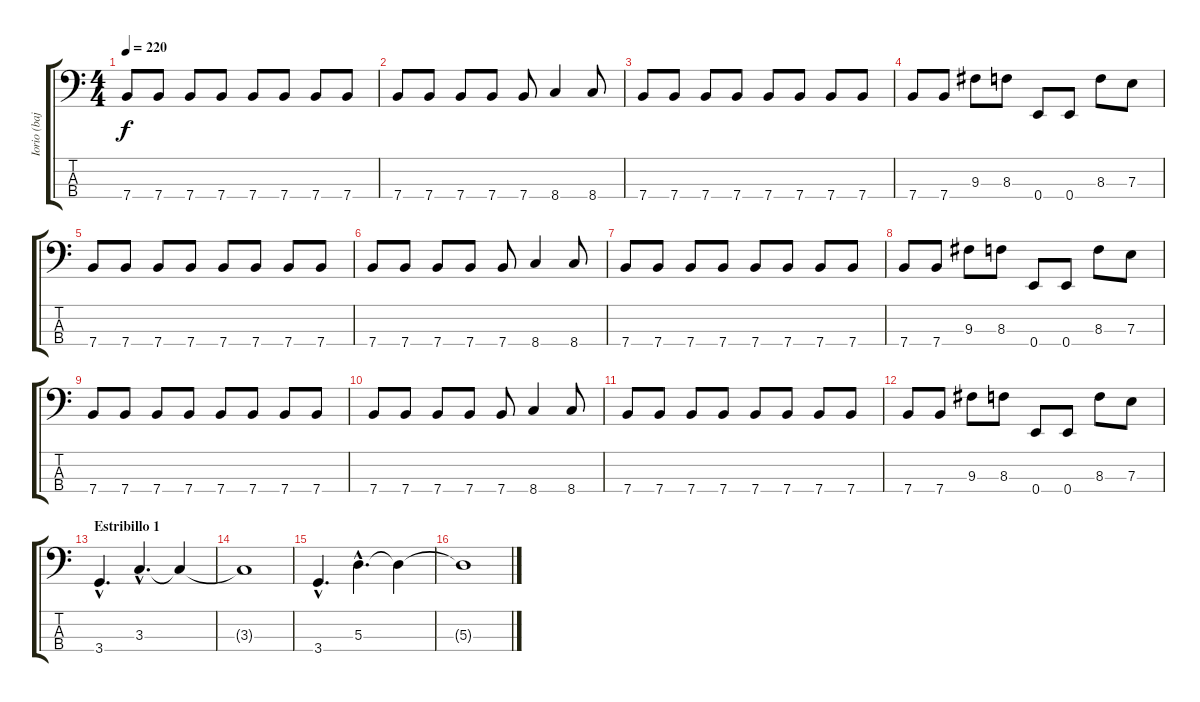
\track ("Iorio (bajo)" "Iorio (baj") {instrument electricbassfinger}
\staff {score tabs}
\tuning (G2 D2 A1 E1) {hide}
\ts (4 4)
\tempo 220
\clef f4
\ks c
7.4.8{dy f} 7.4.8 7.4.8 7.4.8 7.4.8 7.4.8 7.4.8 7.4.8 |
7.4.8 7.4.8 7.4.8 7.4.8 7.4.8 8.4.4 8.4.8 |
7.4.8 7.4.8 7.4.8 7.4.8 7.4.8 7.4.8 7.4.8 7.4.8 |
7.4.8 7.4.8 9.3.8 8.3.8 0.4.8 0.4.8 8.3.8 7.3.8 |
7.4.8 7.4.8 7.4.8 7.4.8 7.4.8 7.4.8 7.4.8 7.4.8 |
7.4.8 7.4.8 7.4.8 7.4.8 7.4.8 8.4.4 8.4.8 |
7.4.8 7.4.8 7.4.8 7.4.8 7.4.8 7.4.8 7.4.8 7.4.8 |
7.4.8 7.4.8 9.3.8 8.3.8 0.4.8 0.4.8 8.3.8 7.3.8 |
7.4.8 7.4.8 7.4.8 7.4.8 7.4.8 7.4.8 7.4.8 7.4.8 |
7.4.8 7.4.8 7.4.8 7.4.8 7.4.8 8.4.4 8.4.8 |
7.4.8 7.4.8 7.4.8 7.4.8 7.4.8 7.4.8 7.4.8 7.4.8 |
7.4.8 7.4.8 9.3.8 8.3.8 0.4.8 0.4.8 8.3.8 7.3.8 |
\section ("" "Estribillo 1")
3.4{hac}.4{d} 3.3{hac}.4{d} 3.3{t}.4 |
3.3{t}.1 |
3.4{hac}.4{d} 5.3{hac}.4{d} 5.3{t}.4 |
5.3{t}.1
